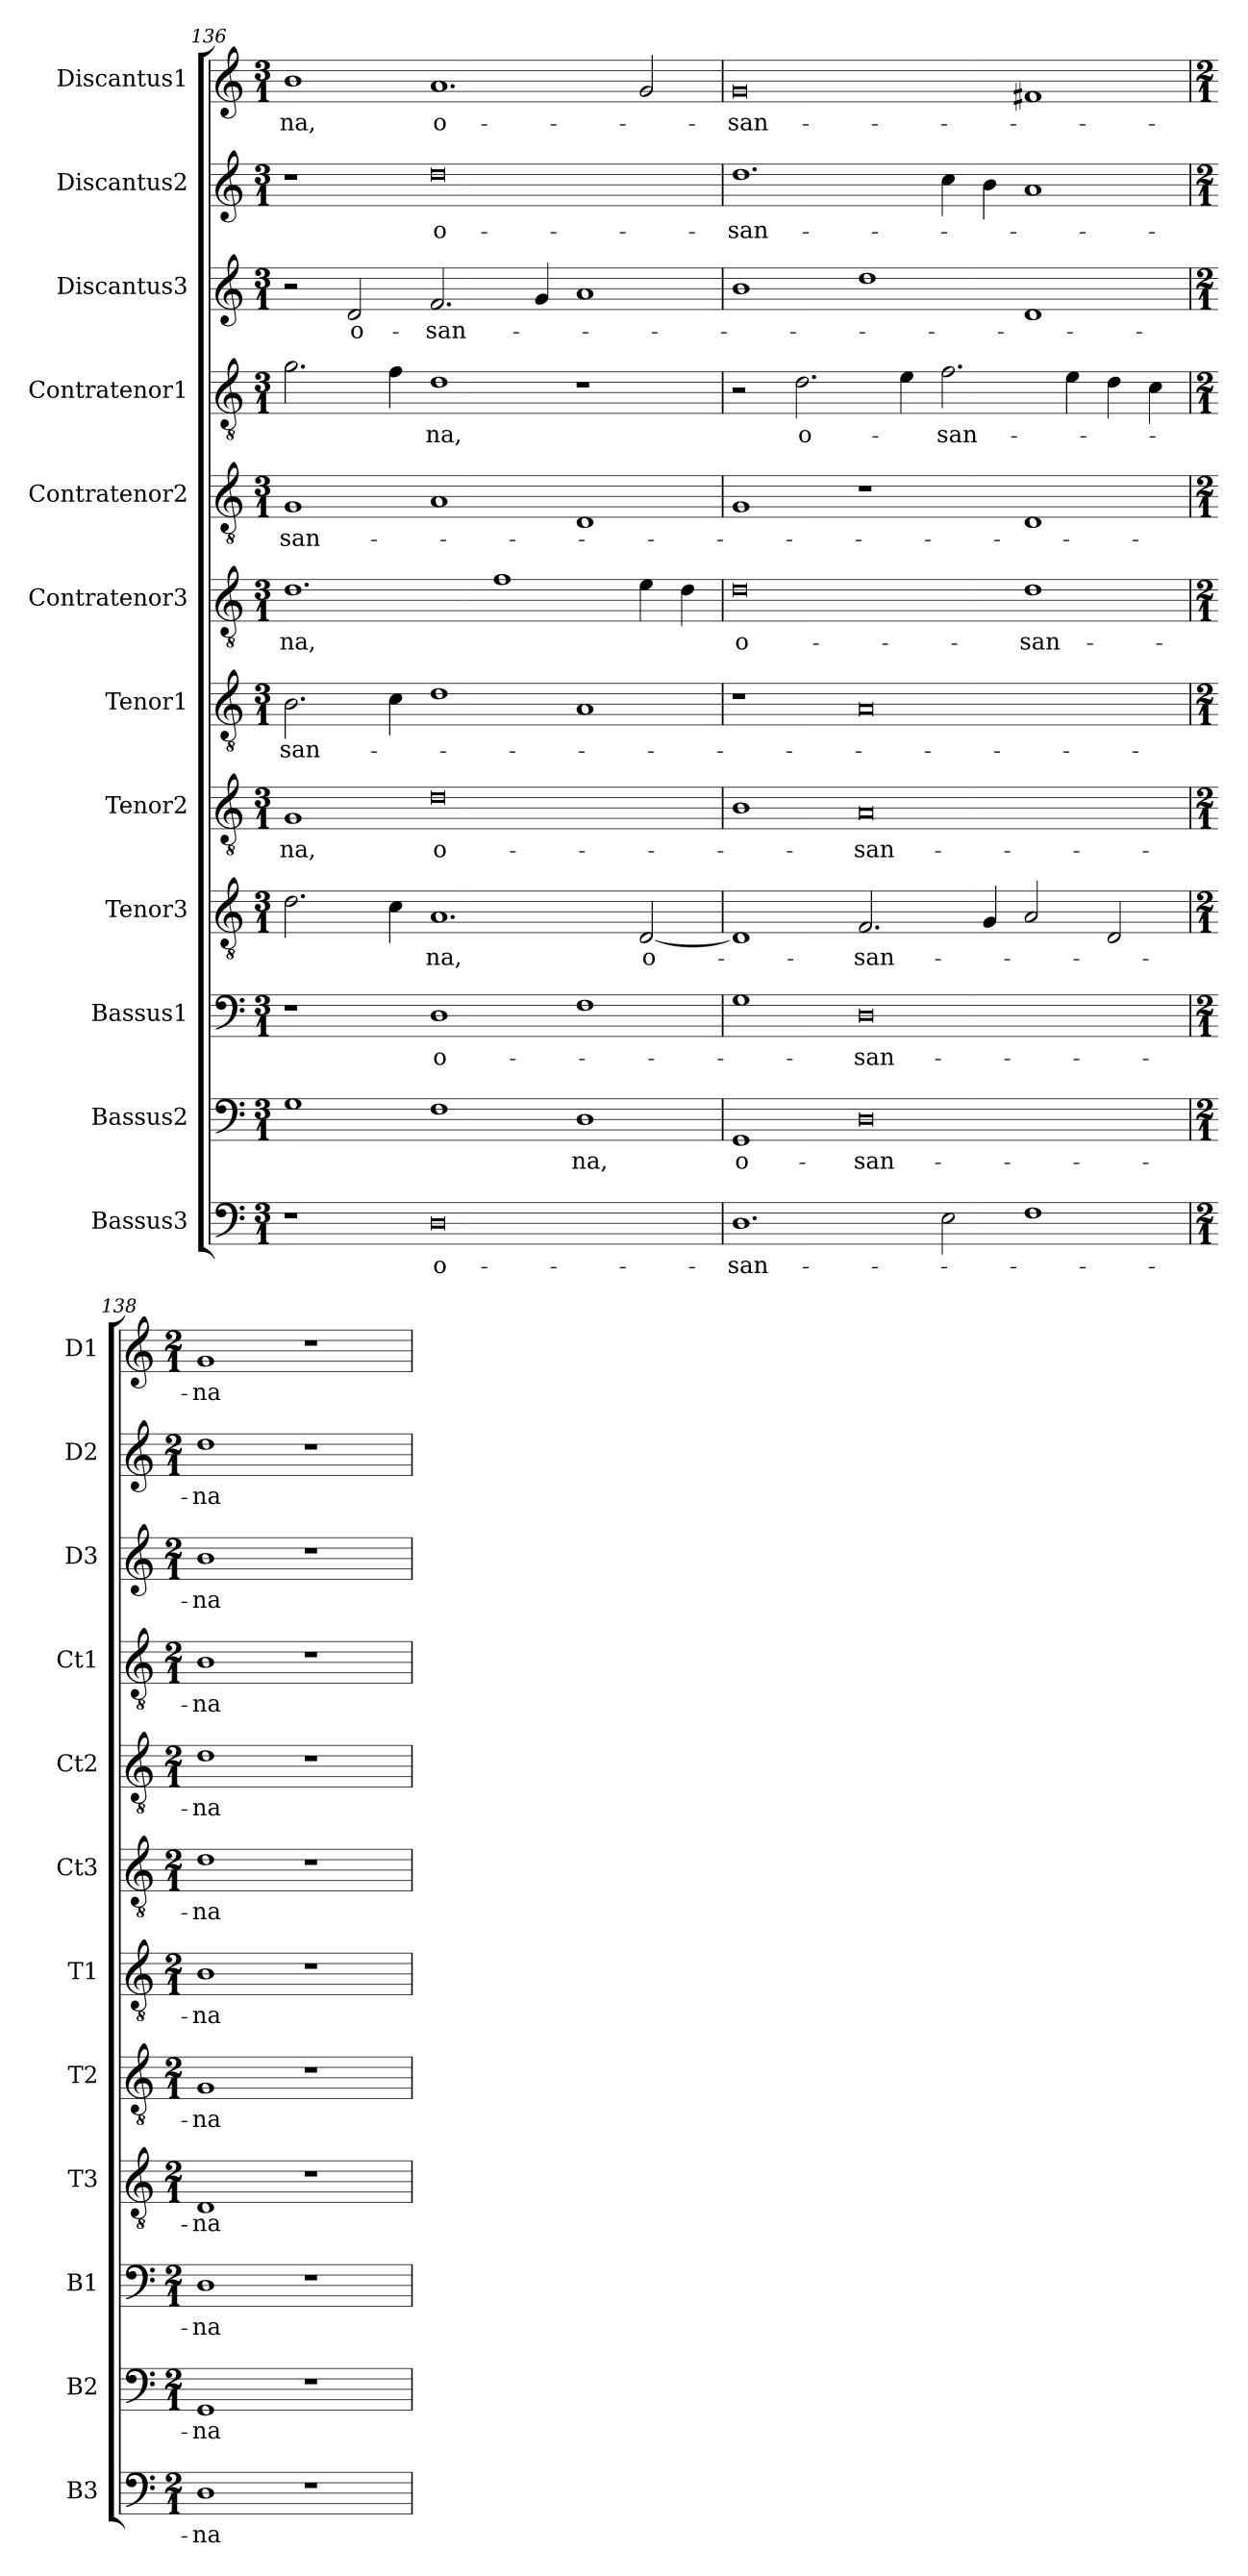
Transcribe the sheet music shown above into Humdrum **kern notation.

**kern	**text	**kern	**text	**kern	**text	**kern	**text	**kern	**text	**kern	**text	**kern	**text	**kern	**text	**kern	**text	**kern	**text	**kern	**text	**kern	**text
*part12	*part12	*part11	*part11	*part10	*part10	*part9	*part9	*part8	*part8	*part7	*part7	*part6	*part6	*part5	*part5	*part4	*part4	*part3	*part3	*part2	*part2	*part1	*part1
*staff12	*staff12	*staff11	*staff11	*staff10	*staff10	*staff9	*staff9	*staff8	*staff8	*staff7	*staff7	*staff6	*staff6	*staff5	*staff5	*staff4	*staff4	*staff3	*staff3	*staff2	*staff2	*staff1	*staff1
*I"Bassus3	*	*I"Bassus2	*	*I"Bassus1	*	*I"Tenor3	*	*I"Tenor2	*	*I"Tenor1	*	*I"Contratenor3	*	*I"Contratenor2	*	*I"Contratenor1	*	*I"Discantus3	*	*I"Discantus2	*	*I"Discantus1	*
*I'B3	*	*I'B2	*	*I'B1	*	*I'T3	*	*I'T2	*	*I'T1	*	*I'Ct3	*	*I'Ct2	*	*I'Ct1	*	*I'D3	*	*I'D2	*	*I'D1	*
*clefF4	*	*clefF4	*	*clefF4	*	*clefGv2	*	*clefGv2	*	*clefGv2	*	*clefGv2	*	*clefGv2	*	*clefGv2	*	*clefG2	*	*clefG2	*	*clefG2	*
*k[]	*	*k[]	*	*k[]	*	*k[]	*	*k[]	*	*k[]	*	*k[]	*	*k[]	*	*k[]	*	*k[]	*	*k[]	*	*k[]	*
*M3/1	*	*M3/1	*	*M3/1	*	*M3/1	*	*M3/1	*	*M3/1	*	*M3/1	*	*M3/1	*	*M3/1	*	*M3/1	*	*M3/1	*	*M3/1	*
=136	=136	=136	=136	=136	=136	=136	=136	=136	=136	=136	=136	=136	=136	=136	=136	=136	=136	=136	=136	=136	=136	=136	=136
1r	.	1G	.	1r	.	2.d	.	1G	-na,	2.B	-san-	1.d	-na,	1G	-san-	2.g	.	2r	.	1r	.	1b	-na,
.	.	.	.	.	.	.	.	.	.	.	.	.	.	.	.	.	.	2d	o-	.	.	.	.
.	.	.	.	.	.	4c	.	.	.	4c	.	.	.	.	.	4f	.	.	.	.	.	.	.
0D	o-	1F	.	1D	o-	1.A	-na,	0d	o-	1d	.	.	.	1A	.	1d	-na,	2.f	-san-	0dd	o-	1.a	o-
.	.	.	.	.	.	.	.	.	.	.	.	1f	.	.	.	.	.	.	.	.	.	.	.
.	.	.	.	.	.	.	.	.	.	.	.	.	.	.	.	.	.	4g	.	.	.	.	.
.	.	1D	-na,	1F	.	.	.	.	.	1A	.	.	.	1D	.	1r	.	1a	.	.	.	.	.
.	.	.	.	.	.	[2D	o-	.	.	.	.	4e	.	.	.	.	.	.	.	.	.	2g	.
.	.	.	.	.	.	.	.	.	.	.	.	4d	.	.	.	.	.	.	.	.	.	.	.
=137	=137	=137	=137	=137	=137	=137	=137	=137	=137	=137	=137	=137	=137	=137	=137	=137	=137	=137	=137	=137	=137	=137	=137
1.D	-san-	1GG	o-	1G	.	1D]	.	1B	.	1r	.	0d	o-	1G	.	2r	.	1b	.	1.dd	-san-	0g	-san-
.	.	.	.	.	.	.	.	.	.	.	.	.	.	.	.	2.d	o-	.	.	.	.	.	.
.	.	0D	-san-	0D	-san-	2.F	-san-	0A	-san-	0A	.	.	.	1r	.	.	.	1dd	.	.	.	.	.
.	.	.	.	.	.	.	.	.	.	.	.	.	.	.	.	4e	.	.	.	.	.	.	.
2E	.	.	.	.	.	.	.	.	.	.	.	.	.	.	.	2.f	-san-	.	.	4cc	.	.	.
.	.	.	.	.	.	4G	.	.	.	.	.	.	.	.	.	.	.	.	.	4b	.	.	.
1F	.	.	.	.	.	2A	.	.	.	.	.	1d	-san-	1D	.	.	.	1d	.	1a	.	1f#X	.
.	.	.	.	.	.	.	.	.	.	.	.	.	.	.	.	4e	.	.	.	.	.	.	.
.	.	.	.	.	.	2D	.	.	.	.	.	.	.	.	.	4d	.	.	.	.	.	.	.
.	.	.	.	.	.	.	.	.	.	.	.	.	.	.	.	4c	.	.	.	.	.	.	.
=138	=138	=138	=138	=138	=138	=138	=138	=138	=138	=138	=138	=138	=138	=138	=138	=138	=138	=138	=138	=138	=138	=138	=138
*M2/1	*	*M2/1	*	*M2/1	*	*M2/1	*	*M2/1	*	*M2/1	*	*M2/1	*	*M2/1	*	*M2/1	*	*M2/1	*	*M2/1	*	*M2/1	*
1D	-na	1GG	-na	1D	-na	1D	-na	1G	-na	1B	-na	1d	-na	1d	-na	1B	-na	1b	-na	1dd	-na	1g	-na
1r	.	1r	.	1r	.	1r	.	1r	.	1r	.	1r	.	1r	.	1r	.	1r	.	1r	.	1r	.
=	=	=	=	=	=	=	=	=	=	=	=	=	=	=	=	=	=	=	=	=	=	=	=
*-	*-	*-	*-	*-	*-	*-	*-	*-	*-	*-	*-	*-	*-	*-	*-	*-	*-	*-	*-	*-	*-	*-	*-
